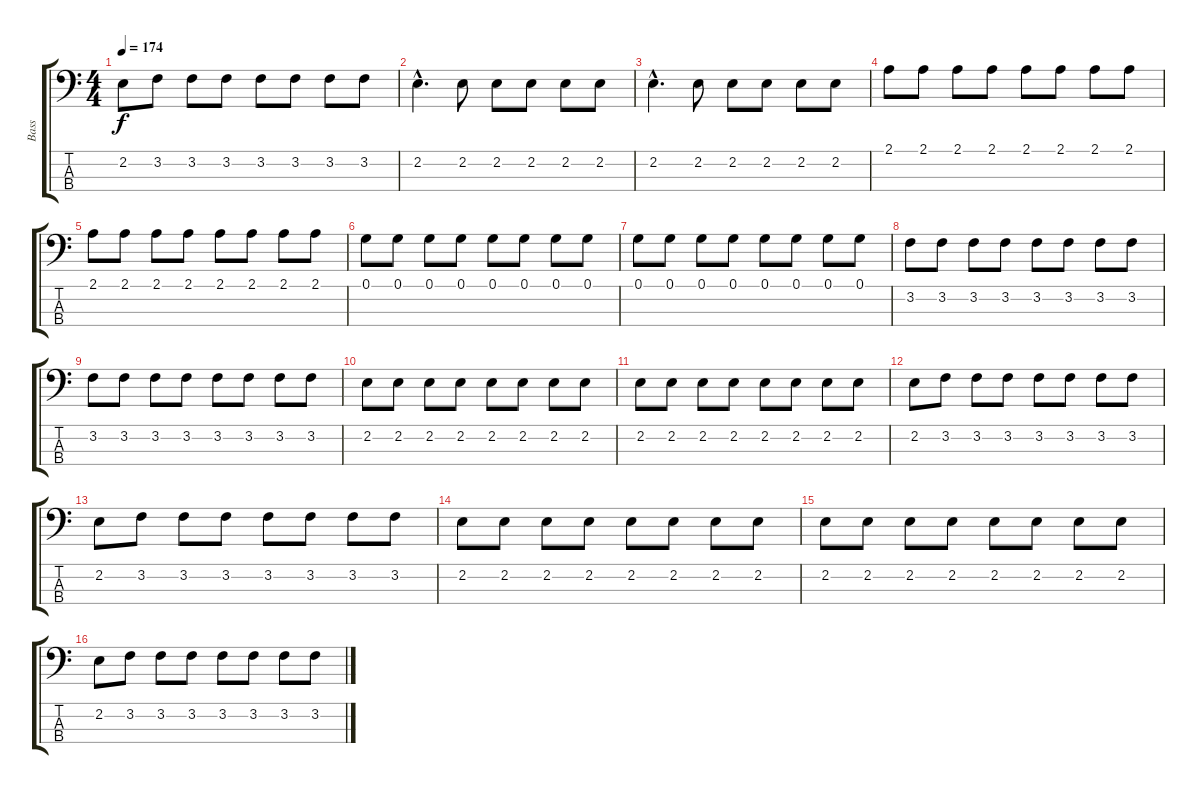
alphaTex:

\track ("Bass" "Bass") {instrument acousticbass}
\staff {score tabs}
\tuning (G2 D2 A1 E1) {hide}
\ts (4 4)
\tempo 174
\clef f4
\ks c
2.2.8{dy f} 3.2.8 3.2.8 3.2.8 3.2.8 3.2.8 3.2.8 3.2.8 |
2.2{hac}.4{d} 2.2.8 2.2.8 2.2.8 2.2.8 2.2.8 |
2.2{hac}.4{d} 2.2.8 2.2.8 2.2.8 2.2.8 2.2.8 |
2.1.8 2.1.8 2.1.8 2.1.8 2.1.8 2.1.8 2.1.8 2.1.8 |
2.1.8 2.1.8 2.1.8 2.1.8 2.1.8 2.1.8 2.1.8 2.1.8 |
0.1.8 0.1.8 0.1.8 0.1.8 0.1.8 0.1.8 0.1.8 0.1.8 |
0.1.8 0.1.8 0.1.8 0.1.8 0.1.8 0.1.8 0.1.8 0.1.8 |
3.2.8 3.2.8 3.2.8 3.2.8 3.2.8 3.2.8 3.2.8 3.2.8 |
3.2.8 3.2.8 3.2.8 3.2.8 3.2.8 3.2.8 3.2.8 3.2.8 |
2.2.8 2.2.8 2.2.8 2.2.8 2.2.8 2.2.8 2.2.8 2.2.8 |
2.2.8 2.2.8 2.2.8 2.2.8 2.2.8 2.2.8 2.2.8 2.2.8 |
2.2.8 3.2.8 3.2.8 3.2.8 3.2.8 3.2.8 3.2.8 3.2.8 |
2.2.8 3.2.8 3.2.8 3.2.8 3.2.8 3.2.8 3.2.8 3.2.8 |
2.2.8 2.2.8 2.2.8 2.2.8 2.2.8 2.2.8 2.2.8 2.2.8 |
2.2.8 2.2.8 2.2.8 2.2.8 2.2.8 2.2.8 2.2.8 2.2.8 |
2.2.8 3.2.8 3.2.8 3.2.8 3.2.8 3.2.8 3.2.8 3.2.8
